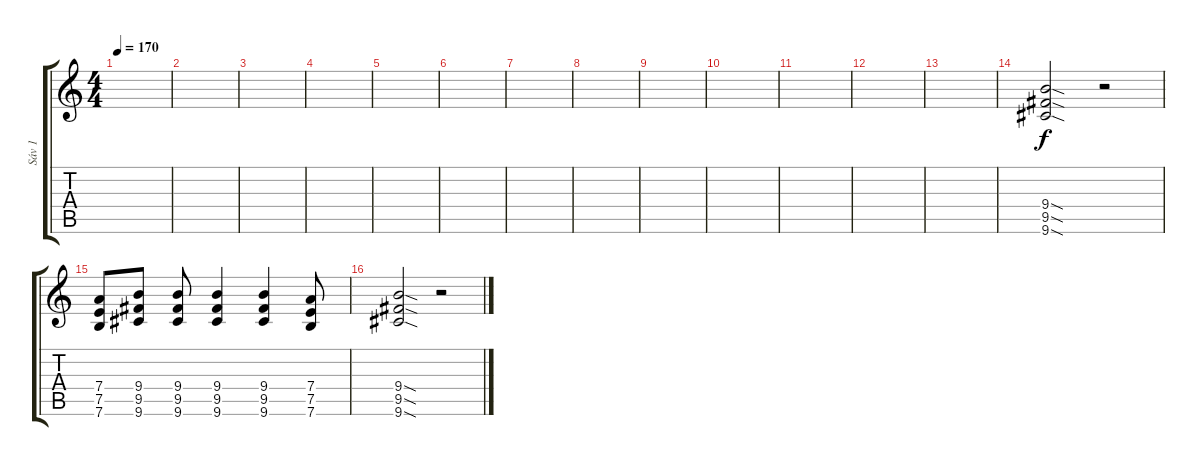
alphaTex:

\track ("Sáv 1" "Sáv 1") {instrument overdrivenguitar}
\staff {score tabs}
\tuning (E4 B3 G3 D3 A2 E2) {hide}
\ts (4 4)
\tempo 170
\clef g2
\ks c
|
|
|
|
|
|
|
|
|
|
|
|
|
(9.4{sod} 9.5{sod} 9.6{sod}).2 r.2 |
(7.4 7.5 7.6).8 (9.4 9.5 9.6).8 (9.4 9.5 9.6).8 (9.4 9.5 9.6).4 (9.4 9.5 9.6).4 (7.4 7.5 7.6).8 |
(9.4{sod} 9.5{sod} 9.6{sod}).2 r.2
